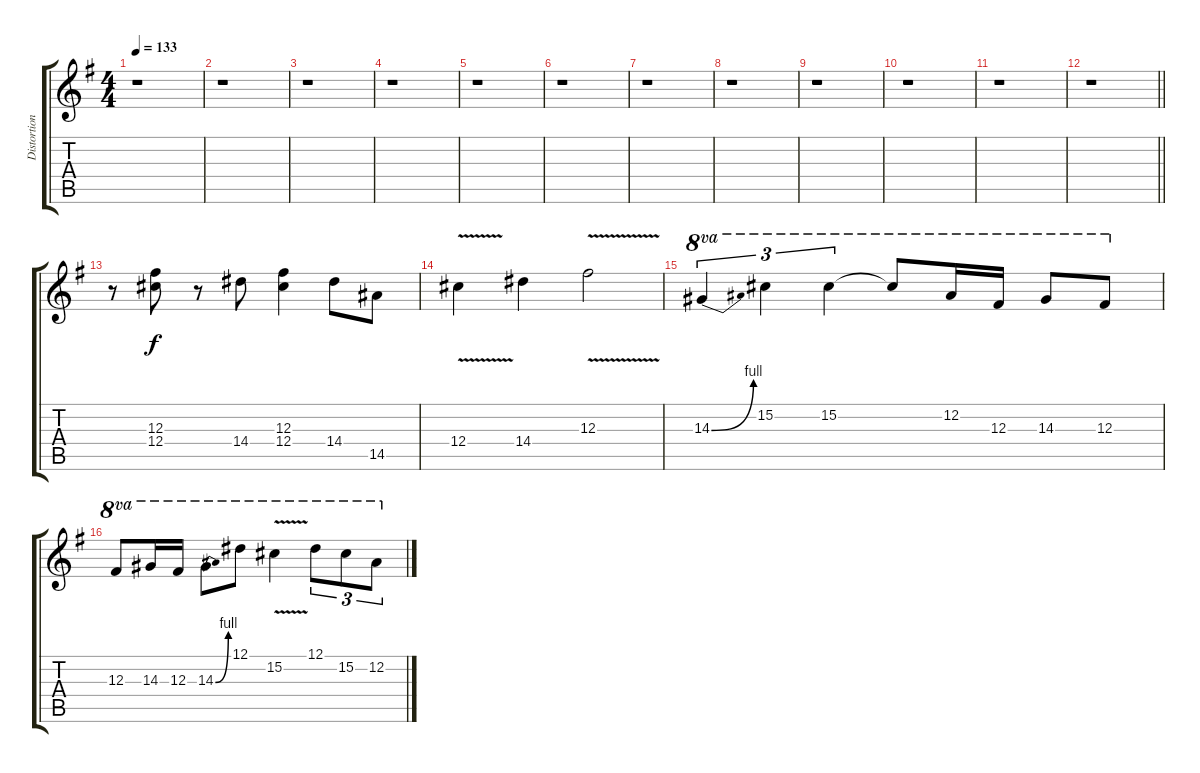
\track ("Distortion" "Distortion") {instrument distortionguitar}
\staff {score tabs}
\tuning (Eb4 Bb3 Gb3 Db3 Ab2 Eb2) {hide}
\ts (4 4)
\tempo 133
\clef g2
\ks g
r.1{dy f} |
r.1 |
r.1 |
r.1 |
r.1 |
r.1 |
r.1 |
r.1 |
r.1 |
r.1 |
r.1 |
\barLineRight lightlight
r.1 |
\section ("" " ")
r.8 (12.3 12.4).8 r.8 14.4.8 (12.3 12.4).4 14.4.8 14.5.8 |
12.4{v}.4 14.4.4 12.3{v}.2 |
14.3{be (bend 0 0 60 4)}.4{tu (3 2) ot 8va} 15.2.4{tu (3 2) ot 8va} 15.2.4{tu (3 2) ot 8va} 15.2{t}.8{ot 8va} 12.2.16{ot 8va} 12.3.16{ot 8va} 14.3.8{ot 8va} 12.3.8{ot 8va} |
12.3.8{ot 8va} 14.3.16{ot 8va} 12.3.16{ot 8va} 14.3{be (bend 0 0 60 4)}.8{ot 8va} 12.1.8{ot 8va} 15.2{v}.4{ot 8va} 12.1.8{tu (3 2) ot 8va} 15.2.8{tu (3 2) ot 8va} 12.2.8{tu (3 2) ot 8va}
